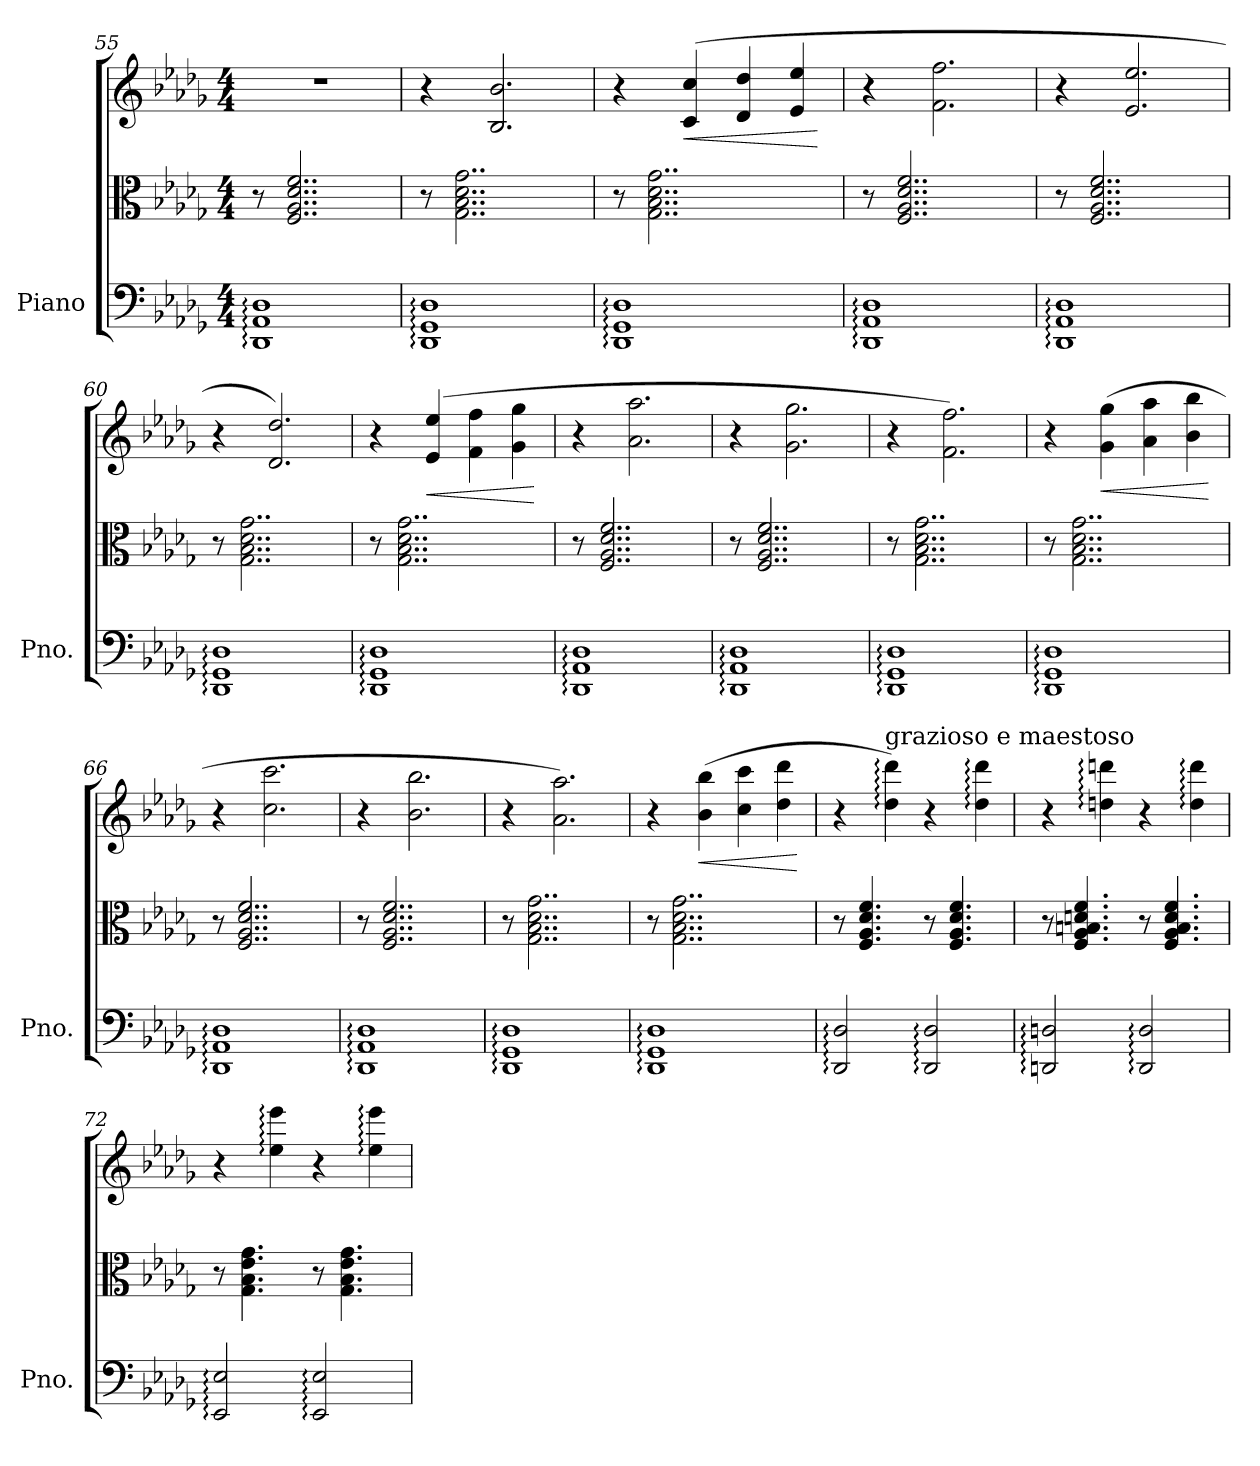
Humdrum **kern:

**kern	**kern	**kern	**dynam
*part1	*part1	*part1	*part1
*staff3	*staff2	*staff1	*staff1/2/3
*I"Piano	*	*	*
*I'Pno.	*	*	*
*clefF4	*clefC3	*clefG2	*
*k[b-e-a-d-g-]	*k[b-e-a-d-g-]	*k[b-e-a-d-g-]	*
*M4/4	*M4/4	*M4/4	*
=55	=55	=55	=55
1DD-: 1AA-: 1D-:	8r	1r	.
.	2..F/ 2..A-/ 2..d-/ 2..f/	.	.
=56	=56	=56	=56
1DD-: 1GG-: 1D-:	8r	4r	.
.	2..G-\ 2..B-\ 2..d-\ 2..g-\	.	.
.	.	2.B-/ 2.b-/	.
=57	=57	=57	=57
1DD-: 1GG-: 1D-:	8r	4r	.
.	2..G-\ 2..B-\ 2..d-\ 2..g-\	.	.
!	!	!	!LO:HP:b
.	.	(4c/ 4cc/	<
.	.	4d-/ 4dd-/	.
.	.	4e-/ 4ee-/	.
.	.	.	[
=58	=58	=58	=58
1DD-: 1AA-: 1D-:	8r	4r	.
.	2..F/ 2..A-/ 2..d-/ 2..f/	.	.
.	.	2.f\ 2.ff\	.
=59	=59	=59	=59
1DD-: 1AA-: 1D-:	8r	4r	.
.	2..F/ 2..A-/ 2..d-/ 2..f/	.	.
.	.	2.e-/ 2.ee-/	.
=60	=60	=60	=60
1DD-: 1GG-: 1D-:	8r	4r	.
.	2..G-\ 2..B-\ 2..d-\ 2..g-\	.	.
.	.	2.d-/ 2.dd-/)	.
=61	=61	=61	=61
1DD-: 1GG-: 1D-:	8r	4r	.
.	2..G-\ 2..B-\ 2..d-\ 2..g-\	.	.
!	!	!	!LO:HP:b
.	.	(4e-/ 4ee-/	<
.	.	4f\ 4ff\	.
.	.	4g-\ 4gg-\	.
.	.	.	[
!!LO:PB:g=z
=62	=62	=62	=62
1DD-: 1AA-: 1D-:	8r	4r	.
.	2..F/ 2..A-/ 2..d-/ 2..f/	.	.
.	.	2.a-\ 2.aa-\	.
=63	=63	=63	=63
1DD-: 1AA-: 1D-:	8r	4r	.
.	2..F/ 2..A-/ 2..d-/ 2..f/	.	.
.	.	2.g-\ 2.gg-\	.
=64	=64	=64	=64
1DD-: 1GG-: 1D-:	8r	4r	.
.	2..G-\ 2..B-\ 2..d-\ 2..g-\	.	.
.	.	2.f\ 2.ff\)	.
=65	=65	=65	=65
1DD-: 1GG-: 1D-:	8r	4r	.
.	2..G-\ 2..B-\ 2..d-\ 2..g-\	.	.
!	!	!	!LO:HP:b
.	.	(4g-\ 4gg-\	<
.	.	4a-\ 4aa-\	.
.	.	4b-\ 4bb-\	.
.	.	.	[
=66	=66	=66	=66
1DD-: 1AA-: 1D-:	8r	4r	.
.	2..F/ 2..A-/ 2..d-/ 2..f/	.	.
.	.	2.cc\ 2.ccc\	.
=67	=67	=67	=67
1DD-: 1AA-: 1D-:	8r	4r	.
.	2..F/ 2..A-/ 2..d-/ 2..f/	.	.
.	.	2.b-\ 2.bb-\	.
=68	=68	=68	=68
1DD-: 1GG-: 1D-:	8r	4r	.
.	2..G-\ 2..B-\ 2..d-\ 2..g-\	.	.
.	.	2.a-\ 2.aa-\)	.
=69	=69	=69	=69
1DD-: 1GG-: 1D-:	8r	4r	.
.	2..G-\ 2..B-\ 2..d-\ 2..g-\	.	.
!	!	!	!LO:HP:b
.	.	(4b-\ 4bb-\	<
.	.	4cc\ 4ccc\	.
.	.	4dd-\ 4ddd-\	.
.	.	.	[
=70	=70	=70	=70
2DD-/: 2D-/:	8r	4r	.
.	4.F/ 4.A-/ 4.d-/ 4.f/	.	.
!	!	!LO:TX:a:t=grazioso e maestoso	!
.	.	4dd-\: 4ddd-\:)	.
2DD-/: 2D-/:	8r	4r	.
.	4.F/ 4.A-/ 4.d-/ 4.f/	.	.
.	.	4dd-\: 4ddd-\:	.
!!LO:LB:g=z
=71	=71	=71	=71
2DDn/: 2Dn/:	8r	4r	.
.	4.F/ 4.A-/ 4.Bn/ 4.dn/ 4.f/	.	.
.	.	4ddn\: 4dddn\:	.
2DD/: 2D/:	8r	4r	.
.	4.F/ 4.A-/ 4.B/ 4.d/ 4.f/	.	.
.	.	4dd\: 4ddd\:	.
=72	=72	=72	=72
2EE-/: 2E-/:	8r	4r	.
.	4.G-\ 4.B-\ 4.e-\ 4.g-\	.	.
.	.	4ee-\: 4eee-\:	.
2EE-/: 2E-/:	8r	4r	.
.	4.G-\ 4.B-\ 4.e-\ 4.g-\	.	.
.	.	4ee-\: 4eee-\:	.
=	=	=	=
*-	*-	*-	*-
